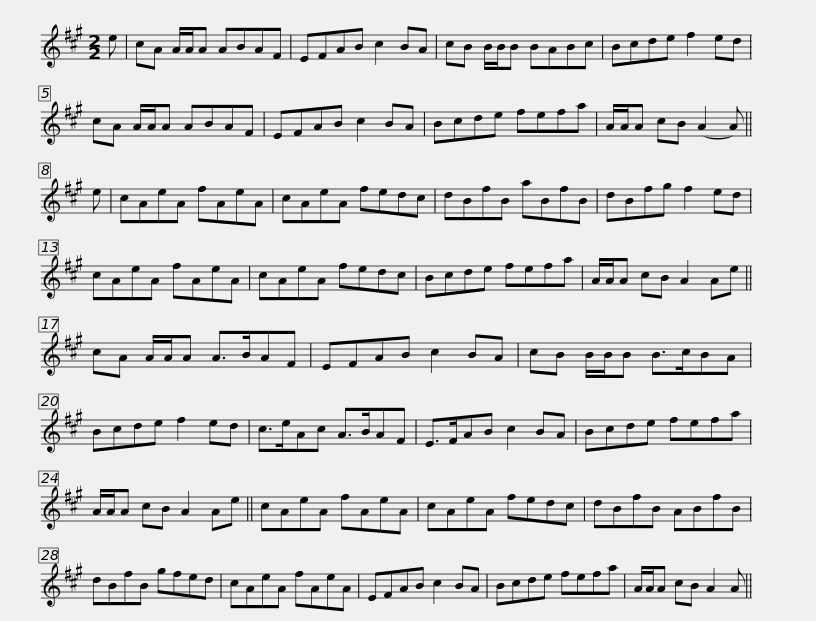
X:1
L:1/8
M:2/2
I:linebreak $
K:A
V:1 treble
V:1
 e | cA A/A/A ABAF | EFAB c2 BA | cB B/B/B BABc | Bcde f2 ed | %5
 cA A/A/A ABAF |$ EFAB c2 BA | Bcde fefa | A/A/A cB (A2 A) || e | %10
 cAeA fAeA | cAeA fedc |$ dBfB aBfB | dBfg f2 ed | cAeA fAeA | %15
 cAeA fedc | Bcde fefa |$ A/A/A cB A2 Ae || cA A/A/A A>BAF | EFAB c2 BA | %20
 cB B/B/B B>cBA | Bcde f2 ed |$ c>eAc A>BAF | E>FAB c2 BA | Bcde fefa | %25
 A/A/A cB A2 Ae || cAeA fAeA |$ cAeA fedc | dBfB ABfB | dBfB gfed | %30
 cAeA fAeA | EFAB c2 BA |$ Bcde fefa | A/A/A cB A2 A || %34
